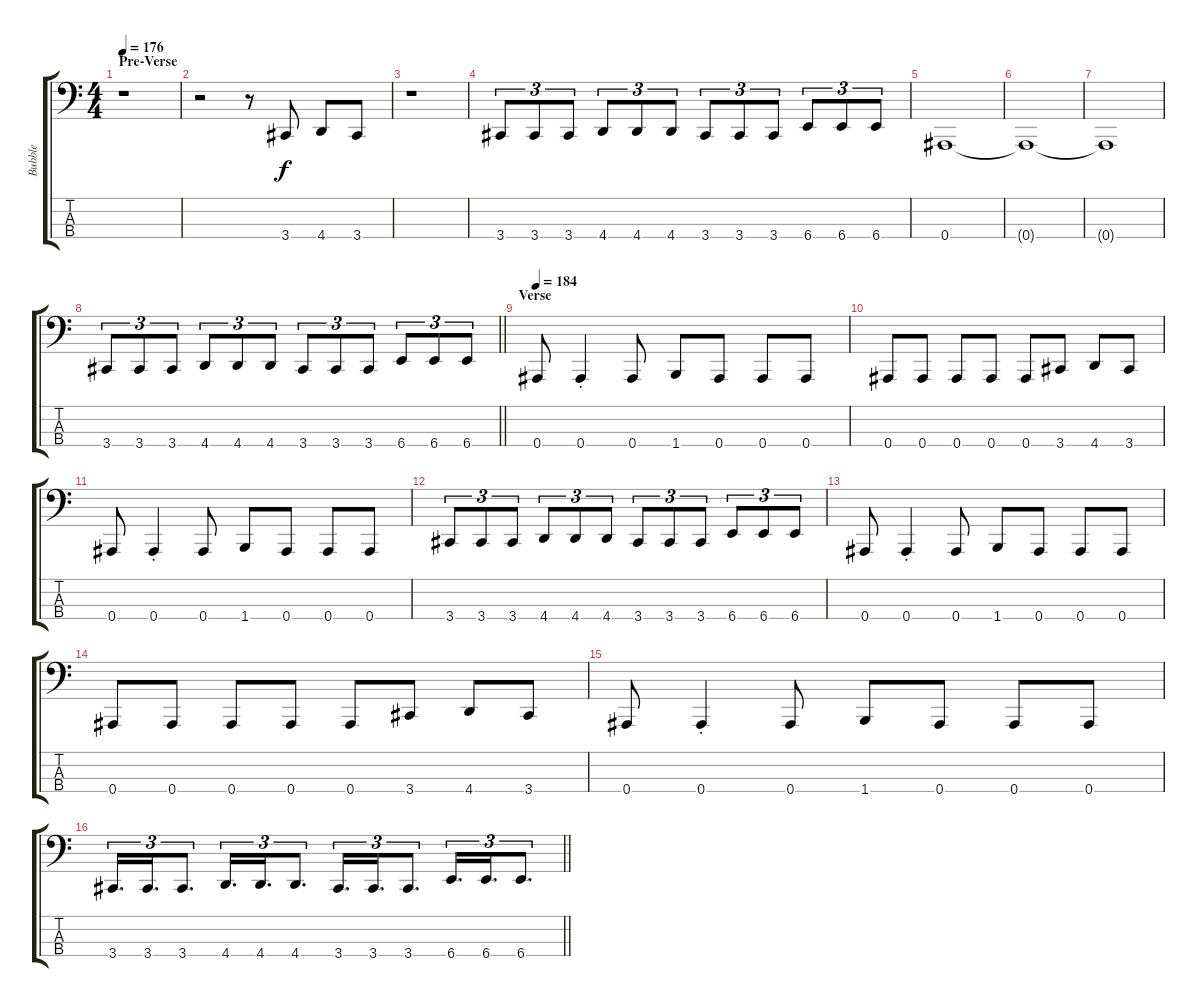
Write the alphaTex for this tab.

\track ("Bubble" "Bubble") {instrument electricbasspick}
\staff {score tabs}
\tuning (Eb2 Bb1 F1 Bb0) {hide}
\ts (4 4)
\section ("" "Pre-Verse")
\tempo 176
\clef f4
\ks c
r.1{dy f} |
r.2 r.8 3.4.8 4.4.8 3.4.8 |
r.1 |
3.4.8{tu (3 2)} 3.4.8{tu (3 2)} 3.4.8{tu (3 2)} 4.4.8{tu (3 2)} 4.4.8{tu (3 2)} 4.4.8{tu (3 2)} 3.4.8{tu (3 2)} 3.4.8{tu (3 2)} 3.4.8{tu (3 2)} 6.4.8{tu (3 2)} 6.4.8{tu (3 2)} 6.4.8{tu (3 2)} |
0.4.1 |
0.4{t}.1 |
0.4{t}.1 |
\barLineRight lightlight
3.4.8{tu (3 2)} 3.4.8{tu (3 2)} 3.4.8{tu (3 2)} 4.4.8{tu (3 2)} 4.4.8{tu (3 2)} 4.4.8{tu (3 2)} 3.4.8{tu (3 2)} 3.4.8{tu (3 2)} 3.4.8{tu (3 2)} 6.4.8{tu (3 2)} 6.4.8{tu (3 2)} 6.4.8{tu (3 2)} |
\section ("" "Verse")
\tempo 184
0.4.8 0.4{st}.4 0.4.8 1.4.8 0.4.8 0.4.8 0.4.8 |
0.4.8 0.4.8 0.4.8 0.4.8 0.4.8 3.4.8 4.4.8 3.4.8 |
0.4.8 0.4{st}.4 0.4.8 1.4.8 0.4.8 0.4.8 0.4.8 |
3.4.8{tu (3 2)} 3.4.8{tu (3 2)} 3.4.8{tu (3 2)} 4.4.8{tu (3 2)} 4.4.8{tu (3 2)} 4.4.8{tu (3 2)} 3.4.8{tu (3 2)} 3.4.8{tu (3 2)} 3.4.8{tu (3 2)} 6.4.8{tu (3 2)} 6.4.8{tu (3 2)} 6.4.8{tu (3 2)} |
0.4.8 0.4{st}.4 0.4.8 1.4.8 0.4.8 0.4.8 0.4.8 |
0.4.8 0.4.8 0.4.8 0.4.8 0.4.8 3.4.8 4.4.8 3.4.8 |
0.4.8 0.4{st}.4 0.4.8 1.4.8 0.4.8 0.4.8 0.4.8 |
\barLineRight lightlight
3.4.16{d tu (3 2)} 3.4.16{d tu (3 2)} 3.4.8{d tu (3 2)} 4.4.16{d tu (3 2)} 4.4.16{d tu (3 2)} 4.4.8{d tu (3 2)} 3.4.16{d tu (3 2)} 3.4.16{d tu (3 2)} 3.4.8{d tu (3 2)} 6.4.16{d tu (3 2)} 6.4.16{d tu (3 2)} 6.4.8{d tu (3 2)}
